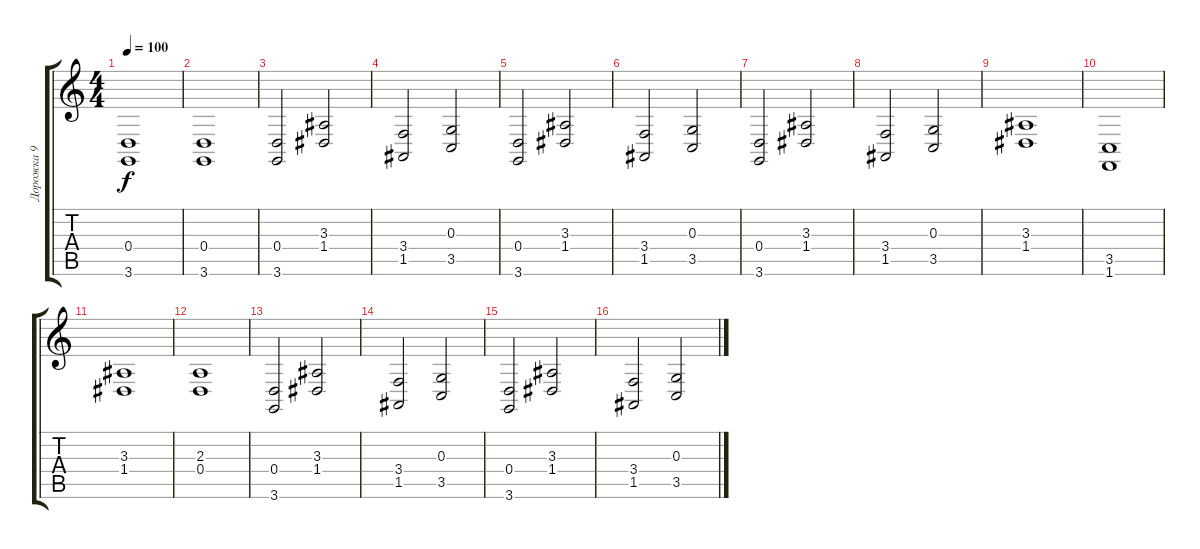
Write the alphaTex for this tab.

\track ("Дорожка 9" "Дорожка 9") {instrument pad2warm}
\staff {score tabs}
\tuning (E4 B3 G3 D3 A2 E2) {hide}
\ts (4 4)
\tempo 100
\clef g2
\ks c
(0.4 3.6).1{dy f} |
(0.4 3.6).1 |
(0.4 3.6).2 (3.3 1.4).2 |
(3.4 1.5).2 (0.3 3.5).2 |
(0.4 3.6).2 (3.3 1.4).2 |
(3.4 1.5).2 (0.3 3.5).2 |
(0.4 3.6).2 (3.3 1.4).2 |
(3.4 1.5).2 (0.3 3.5).2 |
(3.3 1.4).1 |
(3.5 1.6).1 |
(3.3 1.4).1 |
(2.3 0.4).1 |
(0.4 3.6).2 (3.3 1.4).2 |
(3.4 1.5).2 (0.3 3.5).2 |
(0.4 3.6).2 (3.3 1.4).2 |
(3.4 1.5).2 (0.3 3.5).2
